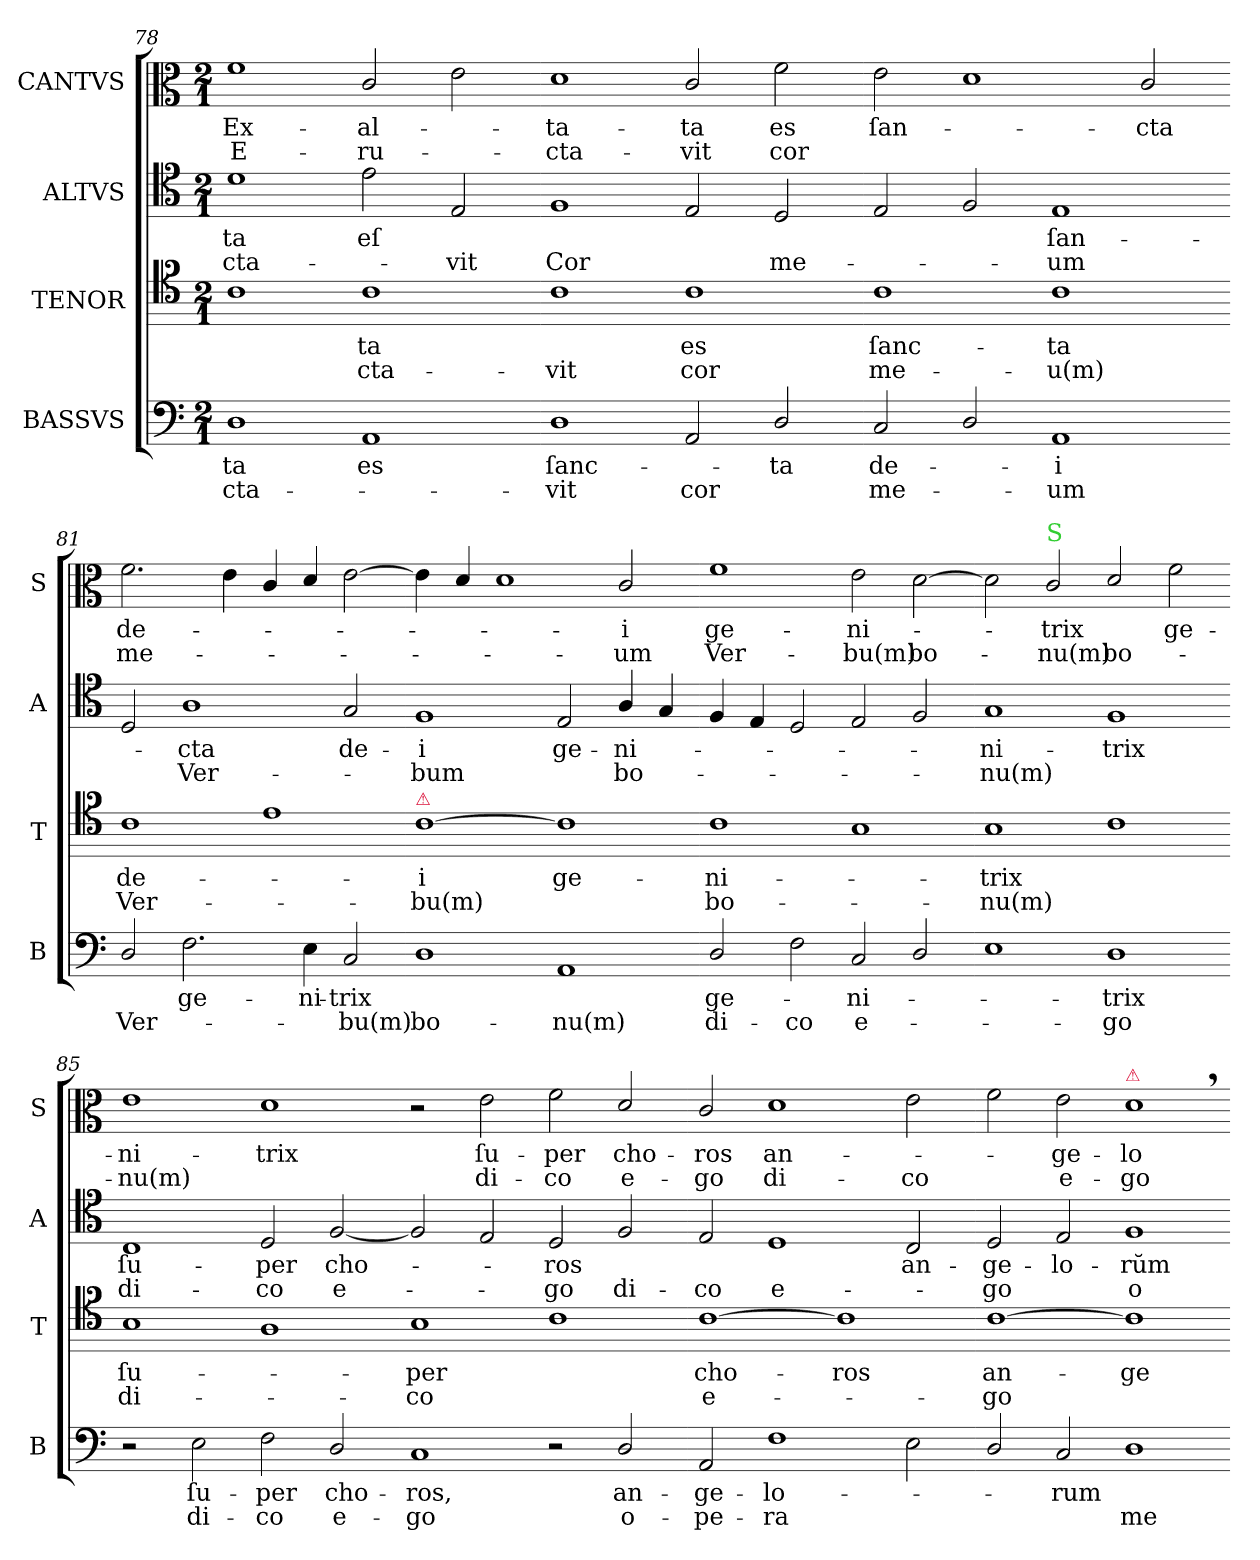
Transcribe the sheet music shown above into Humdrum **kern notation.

**kern	**text	**text	**kern	**text	**text	**kern	**text	**text	**kern	**text	**text
*part4	*part4	*part4	*part3	*part3	*part3	*part2	*part2	*part2	*part1	*part1	*part1
*staff4	*staff4	*staff4	*staff3	*staff3	*staff3	*staff2	*staff2	*staff2	*staff1	*staff1	*staff1
*I"BASSVS	*	*	*I"TENOR	*	*	*I"ALTVS	*	*	*I"CANTVS	*	*
*I'B	*	*	*I'T	*	*	*I'A	*	*	*I'S	*	*
*clefF4	*	*	*clefC5	*	*	*clefC4	*	*	*clefC3	*	*
*k[]	*	*	*k[]	*	*	*k[]	*	*	*k[]	*	*
*D:dor	*	*	*D:dor	*	*	*D:dor	*	*	*D:dor	*	*
*M2/1	*	*	*M2/1	*	*	*M2/1	*	*	*M2/1	*	*
=78	=78	=78	=78	=78	=78	=78	=78	=78	=78	=78	=78
1D	-ta	-cta-	1A	.	.	1d	-ta	-cta-	1f	Ex-	E-
1AA	es	.	1A	-ta	-cta-	2e\	eſ	.	2c/	-al-	-ru-
.	.	.	.	.	.	2E/	.	-vit	2e\	.	.
=79-	=79-	=79-	=79-	=79-	=79-	=79-	=79-	=79-	=79-	=79-	=79-
1D	ſanc-	-vit	1A	.	-vit	1F	.	Cor	1d	-ta-	-cta-
2AA/	.	cor	1A	es	cor	2E/	.	.	2c/	-ta	-vit
2D/	-ta	.	.	.	.	2D/	.	me-	2f\	es	cor
=80-	=80-	=80-	=80-	=80-	=80-	=80-	=80-	=80-	=80-	=80-	=80-
2C/	de-	me-	1A	ſanc-	me-	2E/	.	.	2e\	ſan-	.
2D/	.	.	.	.	.	2F/	.	.	1d	.	.
1AA	-i	-um	1A	-ta	-u(m)	1E	ſan-	-um	.	.	.
.	.	.	.	.	.	.	.	.	2c/	-cta	.
=81-	=81-	=81-	=81-	=81-	=81-	=81-	=81-	=81-	=81-	=81-	=81-
2D/	.	Ver-	1A	de-	Ver-	2D/	.	.	2.f\	de-	me-
2.F\	ge-	.	.	.	.	1A	-cta	Ver-	.	.	.
.	.	.	.	.	.	.	.	.	4e\	.	.
.	.	.	1c	.	.	.	.	.	4c/	.	.
4E\	-ni-	.	.	.	.	.	.	.	4d/	.	.
2C/	-trix	-bu(m)	.	.	.	2G/	de-	.	[2e\	.	.
=82-	=82-	=82-	=82-	=82-	=82-	=82-	=82-	=82-	=82-	=82-	=82-
!	!	!	!LO:TX:a:color=crimson:t=⚠	!	!	!	!	!	!	!	!
1D	.	bo-	[1A	-i	-bu(m)	1F	-i	-bum	4e\]	.	.
.	.	.	.	.	.	.	.	.	4d/	.	.
.	.	.	.	.	.	.	.	.	1d	.	.
1AA	.	-nu(m)	1A]	ge-	.	2E/	ge-	.	.	.	.
.	.	.	.	.	.	4A/	-ni-	bo-	2c/	-i	-um
.	.	.	.	.	.	4G/	.	.	.	.	.
=83-	=83-	=83-	=83-	=83-	=83-	=83-	=83-	=83-	=83-	=83-	=83-
!	!LO:LY:i	!	!	!	!	!	!	!	!	!	!
2D/	ge-	di-	1A	-ni-	bo-	4F/	.	.	1f	ge-	Ver-
.	.	.	.	.	.	4E/	.	.	.	.	.
2F\	.	-co	.	.	.	2D/	.	.	.	.	.
!	!LO:LY:i	!	!	!	!	!	!	!	!	!	!
2C/	-ni-	e-	1G	.	.	2E/	.	.	2e\	-ni-	-bu(m)
2D/	.	.	.	.	.	2F/	.	.	[2d\	.	bo-
=84-	=84-	=84-	=84-	=84-	=84-	=84-	=84-	=84-	=84-	=84-	=84-
1E	.	.	1G	-trix	-nu(m)	1G	-ni-	-nu(m)	2d\]	.	.
!	!	!	!	!	!	!	!	!	!LO:TX:a:color=limegreen:t=S	!	!
.	.	.	.	.	.	.	.	.	2c/	-trix	-nu(m)
!	!LO:LY:i	!	!	!	!	!	!	!	!	!	!
1D	-trix	-go	1A	.	.	1F	-trix	.	2d/	.	bo-
!	!	!	!	!	!	!	!	!	!	!LO:LY:i	!
.	.	.	.	.	.	.	.	.	2f\	ge-	.
=85-	=85-	=85-	=85-	=85-	=85-	=85-	=85-	=85-	=85-	=85-	=85-
!	!	!	!	!	!	!	!	!	!	!LO:LY:i	!
2r	.	.	1G	ſu-	di-	1C	ſu-	di-	1e	-ni-	-nu(m)
2E\	ſu-	di-	.	.	.	.	.	.	.	.	.
!	!	!	!	!	!	!	!	!	!	!LO:LY:i	!
2F\	-per	-co	1F	.	.	2D/	-per	-co	1d	-trix	.
2D/	cho-	e-	.	.	.	[2F/	cho-	e-	.	.	.
=86-	=86-	=86-	=86-	=86-	=86-	=86-	=86-	=86-	=86-	=86-	=86-
1C	-ros,	-go	1G	-per	-co	2F/]	.	.	2r	.	.
.	.	.	.	.	.	2E/	.	.	2e\	ſu-	di-
2r	.	.	1A	.	.	2D/	-ros	-go	2f\	-per	-co
2D/	an-	o-	.	.	.	2F/	.	di-	2d/	cho-	e-
=87-	=87-	=87-	=87-	=87-	=87-	=87-	=87-	=87-	=87-	=87-	=87-
2AA/	-ge-	-pe-	[1A	cho-	e-	2E/	.	-co	2c/	ros	-go
1F	-lo-	-ra	.	.	.	1D	.	e-	1d	an-	di-
.	.	.	1A]	-ros	.	.	.	.	.	.	.
2E\	.	.	.	.	.	2C/	an-	.	2e\	.	-co
=88-	=88-	=88-	=88-	=88-	=88-	=88-	=88-	=88-	=88-	=88-	=88-
2D/	.	.	[1A	an-	-go	2D/	-ge-	-go	2f\	.	.
2C/	-rum	.	.	.	.	2E/	-lo-	.	2e\	-ge-	e-
!	!	!	!	!	!	!	!	!	!LO:TX:a:color=crimson:t=⚠	!	!
1D	.	me-	1A]	-ge-	.	1F	-rŭm	o-	1d,<	-lo-	-go
=-	=-	=-	=-	=-	=-	=-	=-	=-	=-	=-	=-
*-	*-	*-	*-	*-	*-	*-	*-	*-	*-	*-	*-
